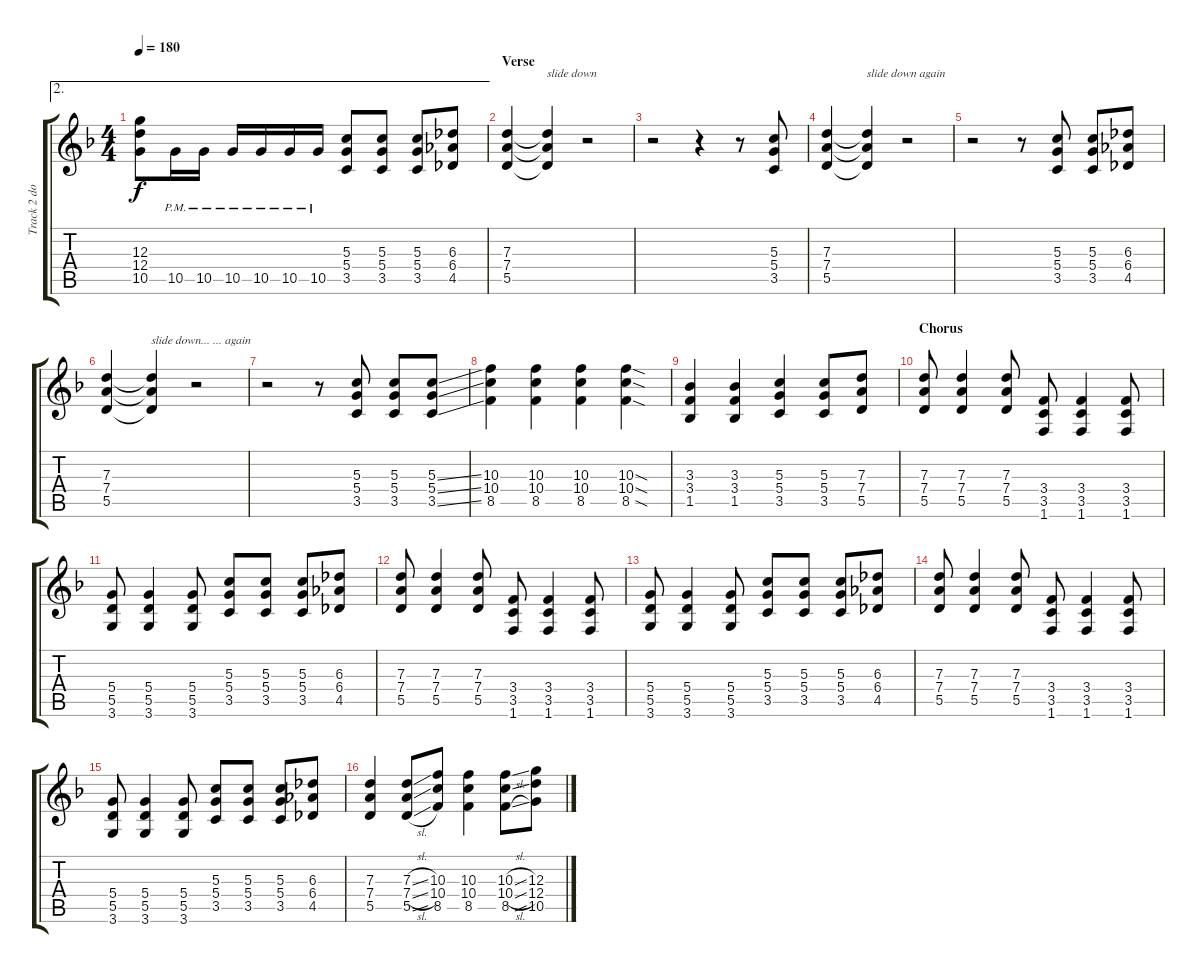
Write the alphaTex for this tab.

\track ("Track 2 doubling" "Track 2 do") {instrument overdrivenguitar}
\staff {score tabs}
\tuning (E4 B3 G3 D3 A2 E2) {hide}
\ae 2
\ts (4 4)
\tempo 180
\clef g2
\ks f
(12.3 12.4 10.5).8{dy f} 10.5{pm}.16 10.5{pm}.16 10.5{pm}.16 10.5{pm}.16 10.5{pm}.16 10.5{pm}.16 (5.3 5.4 3.5).8 (5.3 5.4 3.5).8 (5.3 5.4 3.5).8 (6.3 6.4 4.5).8 |
\section ("" "Verse")
(7.3 7.4 5.5).4 (7.3{t} 7.4{t} 5.5{t}).4{txt "slide down"} r.2 |
r.2 r.4 r.8 (5.3 5.4 3.5).8 |
(7.3 7.4 5.5).4 (7.3{t} 7.4{t} 5.5{t}).4{txt "slide down again"} r.2 |
r.2 r.8 (5.3 5.4 3.5).8 (5.3 5.4 3.5).8 (6.3 6.4 4.5).8 |
(7.3 7.4 5.5).4 (7.3{t} 7.4{t} 5.5{t}).4{txt "slide down... ... again"} r.2 |
r.2 r.8 (5.3 5.4 3.5).8 (5.3 5.4 3.5).8 (5.3{ss} 5.4{ss} 3.5{ss}).8 |
(10.3 10.4 8.5).4 (10.3 10.4 8.5).4 (10.3 10.4 8.5).4 (10.3{sod} 10.4{sod} 8.5{sod}).4 |
(3.3 3.4 1.5).4 (3.3 3.4 1.5).4 (5.3 5.4 3.5).4 (5.3 5.4 3.5).8 (7.3 7.4 5.5).8 |
\section ("" "Chorus")
(7.3 7.4 5.5).8 (7.3 7.4 5.5).4 (7.3 7.4 5.5).8 (3.4 3.5 1.6).8 (3.4 3.5 1.6).4 (3.4 3.5 1.6).8 |
(5.4 5.5 3.6).8 (5.4 5.5 3.6).4 (5.4 5.5 3.6).8 (5.3 5.4 3.5).8 (5.3 5.4 3.5).8 (5.3 5.4 3.5).8 (6.3 6.4 4.5).8 |
(7.3 7.4 5.5).8 (7.3 7.4 5.5).4 (7.3 7.4 5.5).8 (3.4 3.5 1.6).8 (3.4 3.5 1.6).4 (3.4 3.5 1.6).8 |
(5.4 5.5 3.6).8 (5.4 5.5 3.6).4 (5.4 5.5 3.6).8 (5.3 5.4 3.5).8 (5.3 5.4 3.5).8 (5.3 5.4 3.5).8 (6.3 6.4 4.5).8 |
(7.3 7.4 5.5).8 (7.3 7.4 5.5).4 (7.3 7.4 5.5).8 (3.4 3.5 1.6).8 (3.4 3.5 1.6).4 (3.4 3.5 1.6).8 |
(5.4 5.5 3.6).8 (5.4 5.5 3.6).4 (5.4 5.5 3.6).8 (5.3 5.4 3.5).8 (5.3 5.4 3.5).8 (5.3 5.4 3.5).8 (6.3 6.4 4.5).8 |
(7.3 7.4 5.5).4 (7.3{sl} 7.4{sl} 5.5{sl}).8 (10.3 10.4 8.5).8 (10.3 10.4 8.5).4 (10.3{sl} 10.4{sl} 8.5{sl}).8 (12.3 12.4 10.5).8
